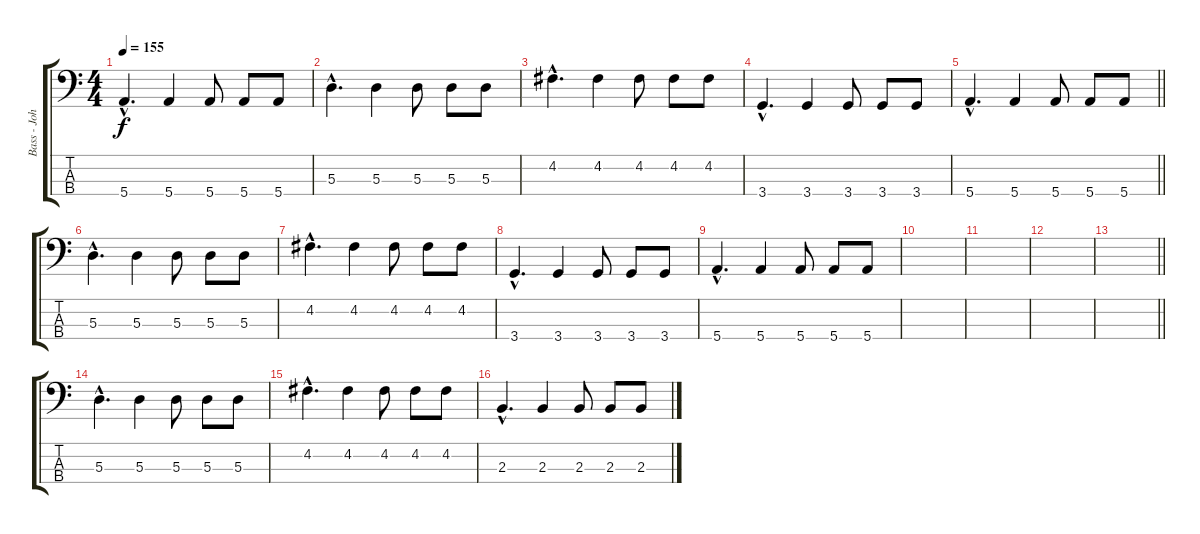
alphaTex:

\track ("Bass - John" "Bass - Joh") {instrument electricbasspick}
\staff {score tabs}
\tuning (G2 D2 A1 E1) {hide}
\ts (4 4)
\tempo 155
\clef f4
\ks c
5.4{hac}.4{d dy f} 5.4.4 5.4.8 5.4.8 5.4.8 |
5.3{hac}.4{d} 5.3.4 5.3.8 5.3.8 5.3.8 |
4.2{hac}.4{d} 4.2.4 4.2.8 4.2.8 4.2.8 |
3.4{hac}.4{d} 3.4.4 3.4.8 3.4.8 3.4.8 |
\barLineRight lightlight
5.4{hac}.4{d} 5.4.4 5.4.8 5.4.8 5.4.8 |
5.3{hac}.4{d} 5.3.4 5.3.8 5.3.8 5.3.8 |
4.2{hac}.4{d} 4.2.4 4.2.8 4.2.8 4.2.8 |
3.4{hac}.4{d} 3.4.4 3.4.8 3.4.8 3.4.8 |
5.4{hac}.4{d} 5.4.4 5.4.8 5.4.8 5.4.8 |
|
|
|
\barLineRight lightlight
|
5.3{hac}.4{d} 5.3.4 5.3.8 5.3.8 5.3.8 |
4.2{hac}.4{d} 4.2.4 4.2.8 4.2.8 4.2.8 |
2.3{hac}.4{d} 2.3.4 2.3.8 2.3.8 2.3.8
